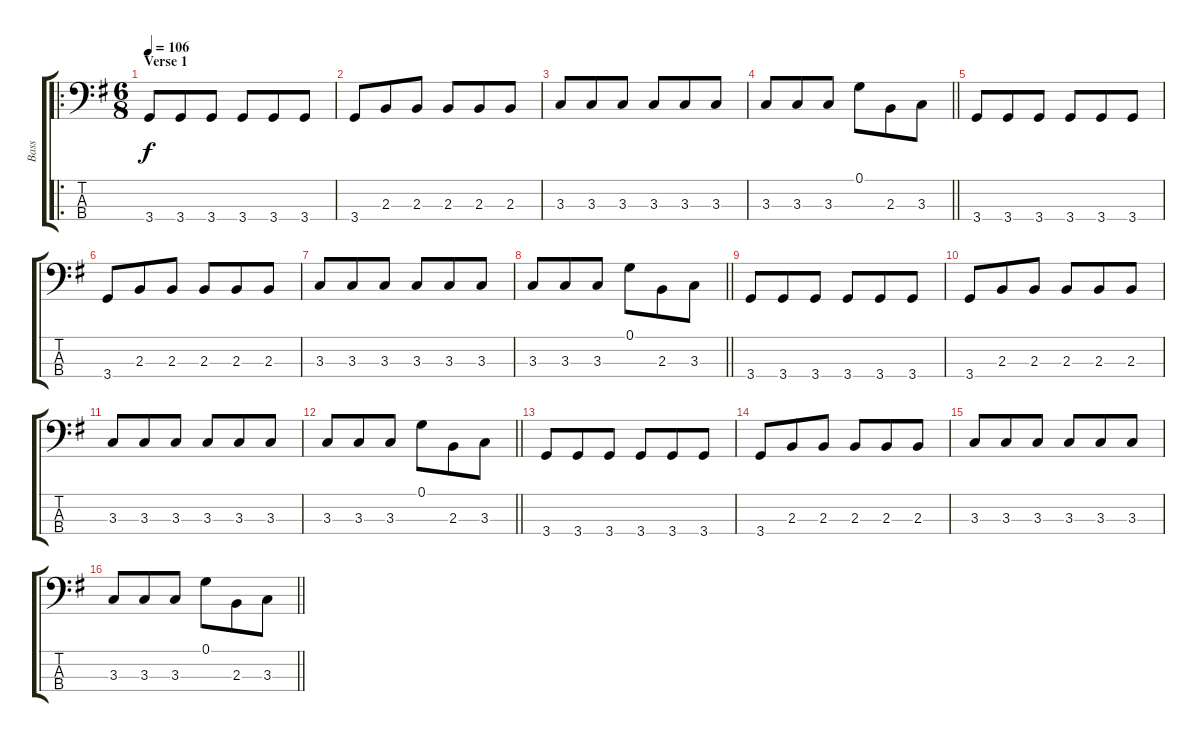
\track ("Bass" "Bass") {instrument electricbassfinger}
\staff {score tabs}
\tuning (G2 D2 A1 E1) {hide}
\ro
\ts (6 8)
\section ("" "Verse 1")
\tempo 106
\clef f4
\ks g
3.4.8{dy f} 3.4.8 3.4.8 3.4.8 3.4.8 3.4.8 |
3.4.8 2.3.8 2.3.8 2.3.8 2.3.8 2.3.8 |
3.3.8 3.3.8 3.3.8 3.3.8 3.3.8 3.3.8 |
\barLineRight lightlight
3.3.8 3.3.8 3.3.8 0.1.8 2.3.8 3.3.8 |
3.4.8 3.4.8 3.4.8 3.4.8 3.4.8 3.4.8 |
3.4.8 2.3.8 2.3.8 2.3.8 2.3.8 2.3.8 |
3.3.8 3.3.8 3.3.8 3.3.8 3.3.8 3.3.8 |
\barLineRight lightlight
3.3.8 3.3.8 3.3.8 0.1.8 2.3.8 3.3.8 |
3.4.8 3.4.8 3.4.8 3.4.8 3.4.8 3.4.8 |
3.4.8 2.3.8 2.3.8 2.3.8 2.3.8 2.3.8 |
3.3.8 3.3.8 3.3.8 3.3.8 3.3.8 3.3.8 |
\barLineRight lightlight
3.3.8 3.3.8 3.3.8 0.1.8 2.3.8 3.3.8 |
3.4.8 3.4.8 3.4.8 3.4.8 3.4.8 3.4.8 |
3.4.8 2.3.8 2.3.8 2.3.8 2.3.8 2.3.8 |
3.3.8 3.3.8 3.3.8 3.3.8 3.3.8 3.3.8 |
\barLineRight lightlight
3.3.8 3.3.8 3.3.8 0.1.8 2.3.8 3.3.8
